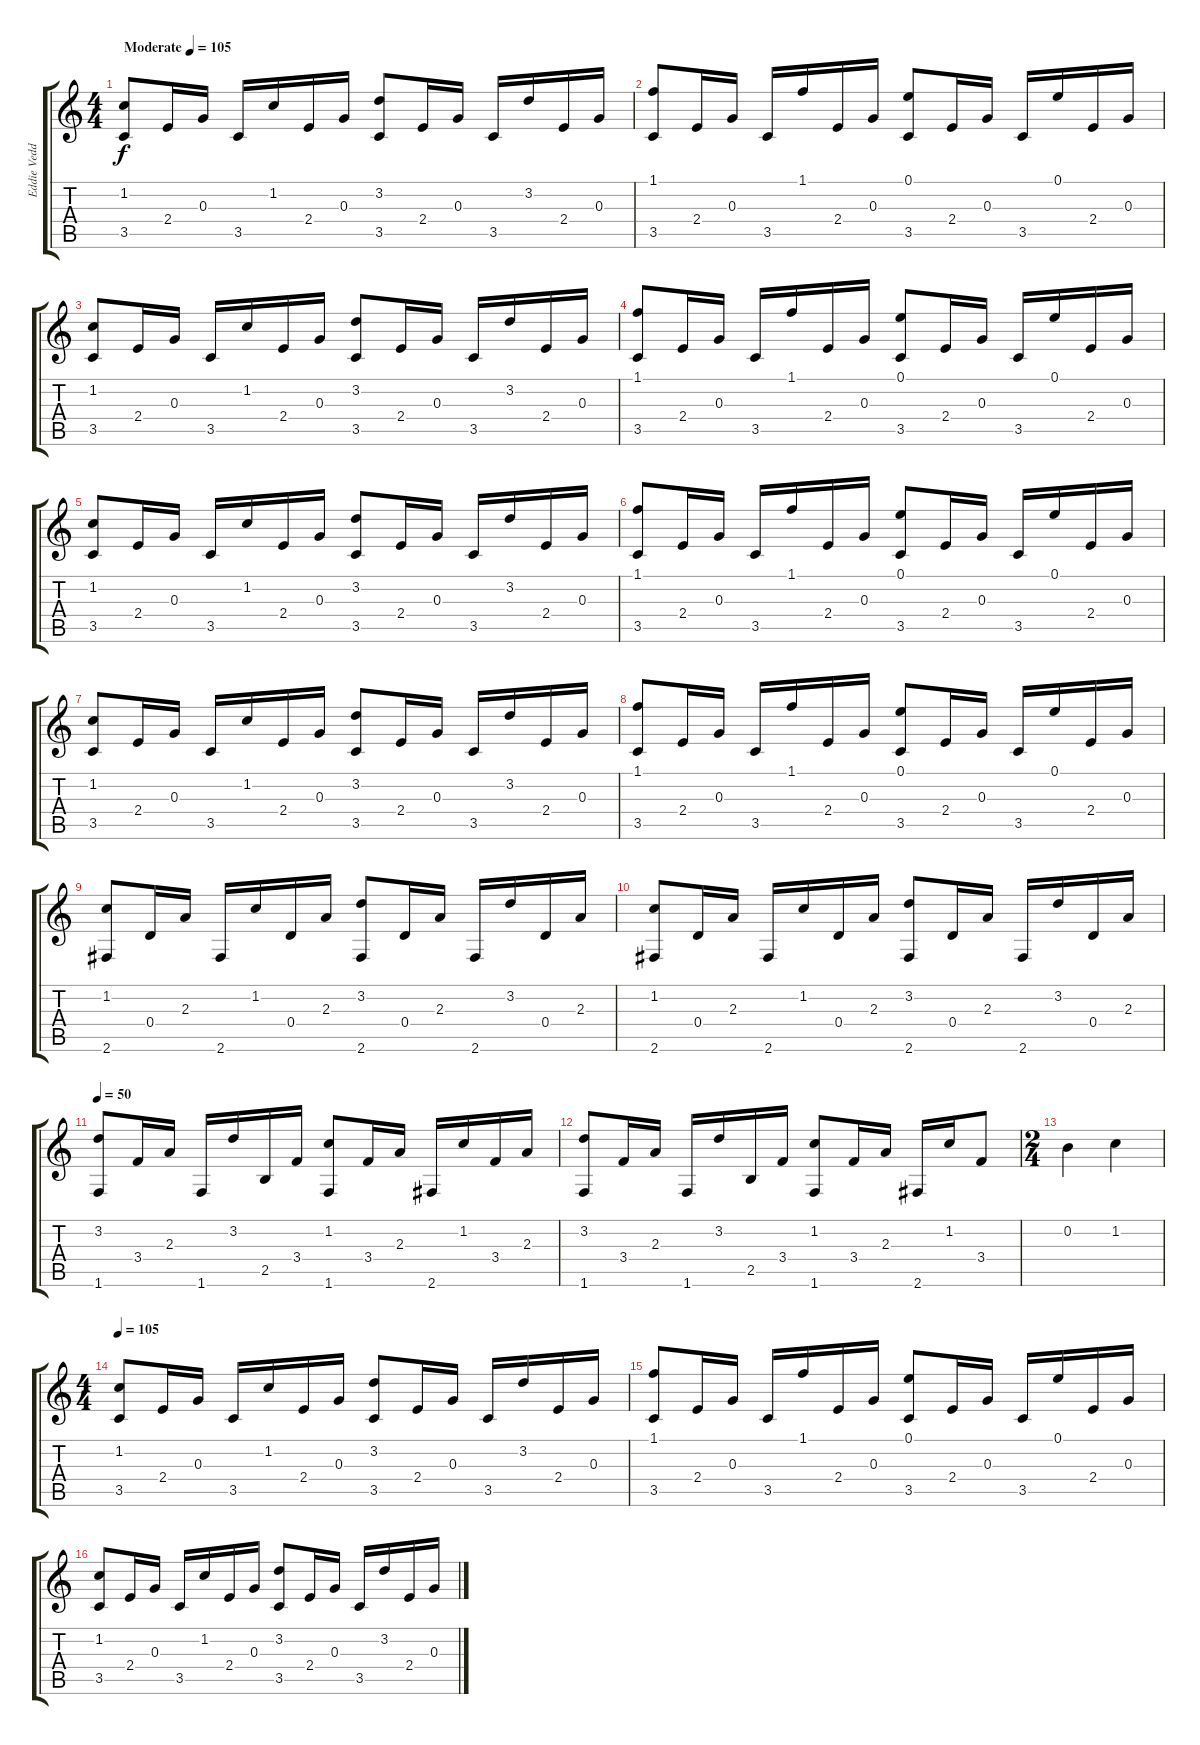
\track ("Eddie Vedder" "Eddie Vedd") {instrument acousticguitarnylon}
\staff {score tabs}
\tuning (E4 B3 G3 D3 A2 E2) {hide}
\ts (4 4)
\tempo (105 "Moderate")
\clef g2
\ks c
(1.2 3.5).8{dy f instrument acousticguitarnylon} 2.4.16 0.3.16 3.5.16 1.2.16 2.4.16 0.3.16 (3.2 3.5).8 2.4.16 0.3.16 3.5.16 3.2.16 2.4.16 0.3.16 |
(1.1 3.5).8 2.4.16 0.3.16 3.5.16 1.1.16 2.4.16 0.3.16 (0.1 3.5).8 2.4.16 0.3.16 3.5.16 0.1.16 2.4.16 0.3.16 |
(1.2 3.5).8 2.4.16 0.3.16 3.5.16 1.2.16 2.4.16 0.3.16 (3.2 3.5).8 2.4.16 0.3.16 3.5.16 3.2.16 2.4.16 0.3.16 |
(1.1 3.5).8 2.4.16 0.3.16 3.5.16 1.1.16 2.4.16 0.3.16 (0.1 3.5).8 2.4.16 0.3.16 3.5.16 0.1.16 2.4.16 0.3.16 |
(1.2 3.5).8 2.4.16 0.3.16 3.5.16 1.2.16 2.4.16 0.3.16 (3.2 3.5).8 2.4.16 0.3.16 3.5.16 3.2.16 2.4.16 0.3.16 |
(1.1 3.5).8 2.4.16 0.3.16 3.5.16 1.1.16 2.4.16 0.3.16 (0.1 3.5).8 2.4.16 0.3.16 3.5.16 0.1.16 2.4.16 0.3.16 |
(1.2 3.5).8 2.4.16 0.3.16 3.5.16 1.2.16 2.4.16 0.3.16 (3.2 3.5).8 2.4.16 0.3.16 3.5.16 3.2.16 2.4.16 0.3.16 |
(1.1 3.5).8 2.4.16 0.3.16 3.5.16 1.1.16 2.4.16 0.3.16 (0.1 3.5).8 2.4.16 0.3.16 3.5.16 0.1.16 2.4.16 0.3.16 |
(1.2 2.6).8 0.4.16 2.3.16 2.6.16 1.2.16 0.4.16 2.3.16 (3.2 2.6).8 0.4.16 2.3.16 2.6.16 3.2.16 0.4.16 2.3.16 |
(1.2 2.6).8 0.4.16 2.3.16 2.6.16 1.2.16 0.4.16 2.3.16 (3.2 2.6).8 0.4.16 2.3.16 2.6.16 3.2.16 0.4.16 2.3.16 |
\tempo 50
(3.2 1.6).8 3.4.16 2.3.16 1.6.16 3.2.16 2.5.16 3.4.16 (1.2 1.6).8 3.4.16 2.3.16 2.6.16 1.2.16 3.4.16 2.3.16 |
(3.2 1.6).8 3.4.16 2.3.16 1.6.16 3.2.16 2.5.16 3.4.16 (1.2 1.6).8 3.4.16 2.3.16 2.6.16 1.2.16 3.4.8 |
\ts (2 4)
0.2.4 1.2.4 |
\ts (4 4)
\tempo 105
(1.2 3.5).8 2.4.16 0.3.16 3.5.16 1.2.16 2.4.16 0.3.16 (3.2 3.5).8 2.4.16 0.3.16 3.5.16 3.2.16 2.4.16 0.3.16 |
(1.1 3.5).8 2.4.16 0.3.16 3.5.16 1.1.16 2.4.16 0.3.16 (0.1 3.5).8 2.4.16 0.3.16 3.5.16 0.1.16 2.4.16 0.3.16 |
(1.2 3.5).8 2.4.16 0.3.16 3.5.16 1.2.16 2.4.16 0.3.16 (3.2 3.5).8 2.4.16 0.3.16 3.5.16 3.2.16 2.4.16 0.3.16
